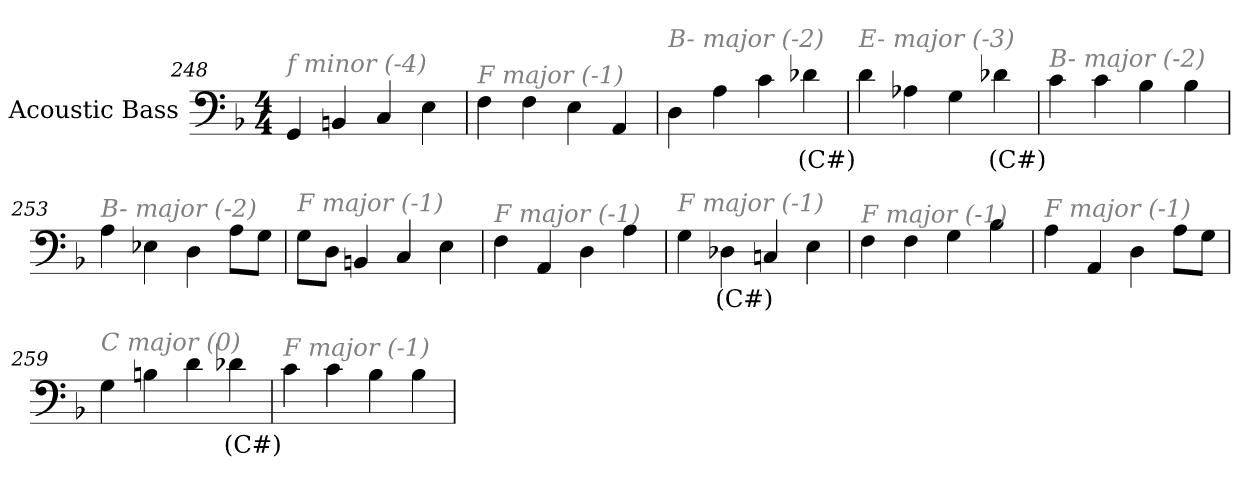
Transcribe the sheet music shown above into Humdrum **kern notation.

**kern	**text
*part1	*part1
*staff1	*staff1
*I"Acoustic Bass	*
*clefF4	*
*ITrd7c12	*
*k[b-]	*
*F:	*
*M4/4	*
=248	=248
!LO:TX:i:color=#808080:t=f minor (-4)	!
4GGG	.
4BBBn	.
4CC	.
4EE	.
=249	=249
!LO:TX:i:color=#808080:t=F major (-1)	!
4FF	.
4FF	.
4EE	.
4AAA	.
=250	=250
!LO:TX:i:color=#808080:t=B- major (-2)	!
4DD	.
4AA	.
4C	.
4D-Xi	(C#)
=251	=251
!LO:TX:i:color=#808080:t=E- major (-3)	!
4D	.
4AA-X	.
4GG	.
4D-Xi	(C#)
=252	=252
!LO:TX:i:color=#808080:t=B- major (-2)	!
4C	.
4C	.
4BB-	.
4BB-	.
=253	=253
!LO:TX:i:color=#808080:t=B- major (-2)	!
4AA	.
4EE-X	.
4DD	.
8AAL	.
8GGJ	.
=254	=254
!LO:TX:i:color=#808080:t=F major (-1)	!
8GGL	.
8DDJ	.
4BBBn	.
4CC	.
4EE	.
=255	=255
!LO:TX:i:color=#808080:t=F major (-1)	!
4FF	.
4AAA	.
4DD	.
4AA	.
=256	=256
!LO:TX:i:color=#808080:t=F major (-1)	!
4GG	.
4DD-Xi	(C#)
4CCn	.
4EE	.
=257	=257
!LO:TX:i:color=#808080:t=F major (-1)	!
4FF	.
4FF	.
4GG	.
4BB-	.
=258	=258
!LO:TX:i:color=#808080:t=F major (-1)	!
4AA	.
4AAA	.
4DD	.
8AAL	.
8GGJ	.
=259	=259
!LO:TX:i:color=#808080:t=C major (0)	!
4GG	.
4BBn	.
4D	.
4D-Xi	(C#)
=260	=260
!LO:TX:i:color=#808080:t=F major (-1)	!
4C	.
4C	.
4BB-	.
4BB-	.
=	=
*-	*-
